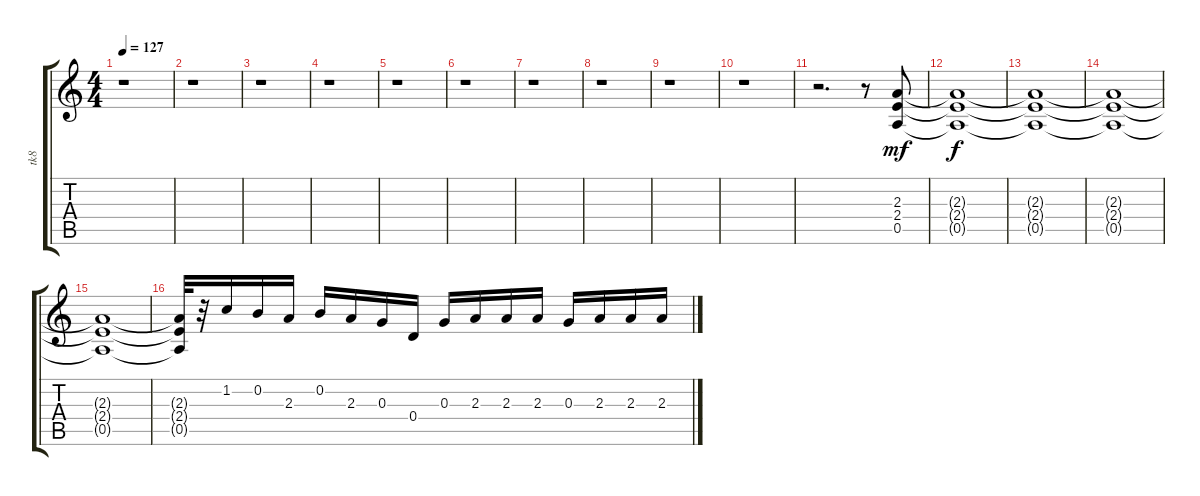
\track ("tk8" "tk8") {instrument overdrivenguitar}
\staff {score tabs}
\tuning (E4 B3 G3 D3 A2 E2) {hide}
\ts (4 4)
\tempo 127
\clef g2
\ks c
r.1{dy mf} |
r.1 |
r.1 |
r.1 |
r.1 |
r.1 |
r.1 |
r.1 |
r.1 |
r.1 |
r.2{d} r.8 (2.3 2.4 0.5).8{balance 8} |
(2.3{t} 2.4{t} 0.5{t}).1{dy f} |
(2.3{t} 2.4{t} 0.5{t}).1 |
(2.3{t} 2.4{t} 0.5{t}).1 |
(2.3{t} 2.4{t} 0.5{t}).1 |
(2.3{t} 2.4{t} 0.5{t}).32 r.32 1.2.16 0.2.16 2.3.16 0.2.16 2.3.16 0.3.16 0.4.16 0.3.16 2.3.16 2.3.16 2.3.16 0.3.16 2.3.16 2.3.16 2.3.16
